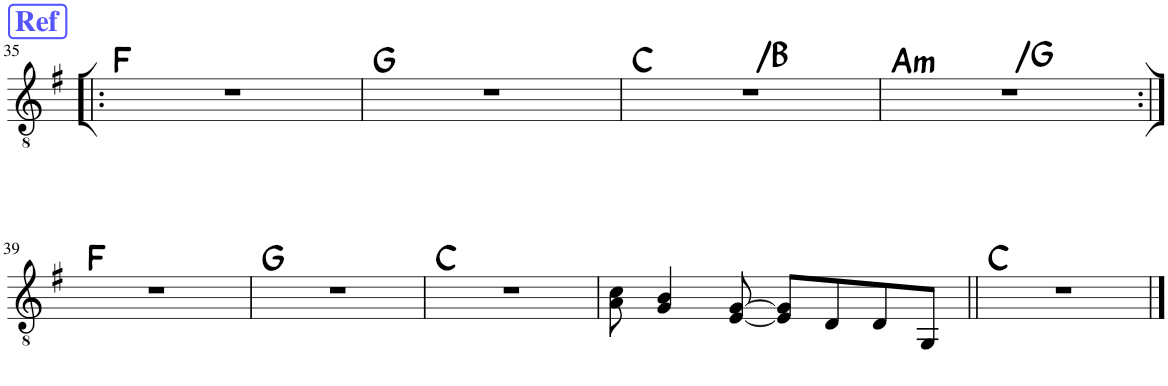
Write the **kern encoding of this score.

**kern	**harte
*part1	*part1
*staff1	*
*I"Classical Guitar	*
*I'Guit.	*
!!LO:PB:g=z
*clefGv2	*
*k[f#]	*
*M4/4	*
!!LO:REH:place=s1:a:B:cj:color=#5555FF:fs=14:t=Ref
=35!|:	=35!|:
1r	F:maj
=36	=36
1r	G:maj
=37	=37
!	!LO:H:n=2:kt=N.C.
1r	C:maj N
=38	=38
!	!LO:H:n=1:kt=m
!	!LO:H:n=2:kt=N.C.
1r	A:min N
!!LO:LB:g=z
=39:|!	=39:|!
1r	F:maj
=40	=40
1r	G:maj
=41	=41
1r	C:maj
=42	=42
8A\ 8c\	.
4G/ 4B/	.
[8E/ [8G/	.
8E/] 8G/]L	.
8D/	.
8D/	.
8GG/J	.
=43||	=43||
1r	C:maj
==	==
*-	*-
